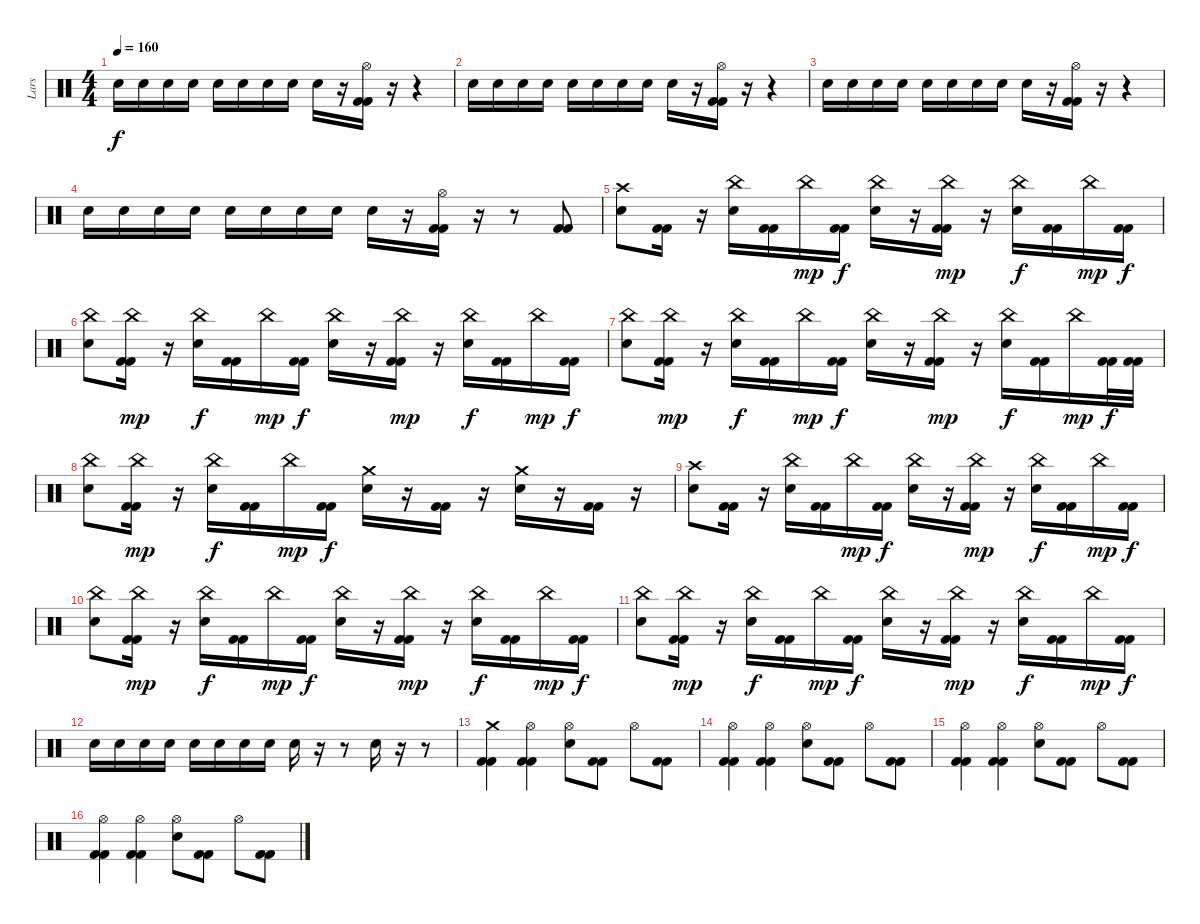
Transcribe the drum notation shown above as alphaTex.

\track ("Lars" "Lars") {instrument percussion}
\staff {score}
\articulation defaults
\ts (4 4)
\tempo 160
\clef neutral
\ks c "Electric Snare (hit)".16{dy f} "Electric Snare (hit)".16 "Electric Snare (hit)".16 "Electric Snare (hit)".16 "Electric Snare (hit)".16 "Electric Snare (hit)".16 "Electric Snare (hit)".16 "Electric Snare (hit)".16 "Electric Snare (hit)".16
r.16 ("Hi-Hat (open)" "Kick (hit) 2" "Kick (hit) 2").16 r.16 r.4 |
"Electric Snare (hit)".16 "Electric Snare (hit)".16 "Electric Snare (hit)".16 "Electric Snare (hit)".16 "Electric Snare (hit)".16 "Electric Snare (hit)".16 "Electric Snare (hit)".16 "Electric Snare (hit)".16 "Electric Snare (hit)".16 r.16 ("Hi-Hat (open)" "Kick (hit) 2" "Kick (hit) 2").16 r.16 r.4 |
"Electric Snare (hit)".16 "Electric Snare (hit)".16 "Electric Snare (hit)".16 "Electric Snare (hit)".16 "Electric Snare (hit)".16 "Electric Snare (hit)".16 "Electric Snare (hit)".16 "Electric Snare (hit)".16 "Electric Snare (hit)".16 r.16 ("Hi-Hat (open)" "Kick (hit) 2" "Kick (hit) 2").16 r.16 r.4 |
"Electric Snare (hit)".16 "Electric Snare (hit)".16 "Electric Snare (hit)".16 "Electric Snare (hit)".16 "Electric Snare (hit)".16 "Electric Snare (hit)".16 "Electric Snare (hit)".16 "Electric Snare (hit)".16 "Electric Snare (hit)".16 r.16 ("Hi-Hat (open)" "Kick (hit) 2" "Kick (hit) 2").16 r.16 r.8 ("Kick (hit) 2" "Kick (hit) 2").8 |
("Crash high (hit)" "Electric Snare (hit)").8 ("Kick (hit) 2" "Kick (hit) 2").16 r.16 ("China (hit)" "Electric Snare (hit)").16 ("Kick (hit) 2" "Kick (hit) 2").16 "China (hit)".16{dy mp} ("Kick (hit) 2" "Kick (hit) 2").16{dy f} ("China (hit)" "Electric Snare (hit)").16 r.16 ("China (hit)" "Kick (hit) 2" "Kick (hit) 2").16{dy mp} r.16 ("China (hit)" "Electric Snare (hit)").16{dy f} ("Kick (hit) 2" "Kick (hit) 2").16 "China (hit)".16{dy mp} ("Kick (hit) 2" "Kick (hit) 2").16{dy f} |
("China (hit)" "Electric Snare (hit)").8 ("China (hit)" "Kick (hit) 2" "Kick (hit) 2").16{dy mp} r.16 ("China (hit)" "Electric Snare (hit)").16{dy f} ("Kick (hit) 2" "Kick (hit) 2").16 "China (hit)".16{dy mp} ("Kick (hit) 2" "Kick (hit) 2").16{dy f} ("China (hit)" "Electric Snare (hit)").16 r.16 ("China (hit)" "Kick (hit) 2" "Kick (hit) 2").16{dy mp} r.16 ("China (hit)" "Electric Snare (hit)").16{dy f} ("Kick (hit) 2" "Kick (hit) 2").16 "China (hit)".16{dy mp} ("Kick (hit) 2" "Kick (hit) 2").16{dy f} |
("China (hit)" "Electric Snare (hit)").8 ("China (hit)" "Kick (hit) 2" "Kick (hit) 2").16{dy mp} r.16 ("China (hit)" "Electric Snare (hit)").16{dy f} ("Kick (hit) 2" "Kick (hit) 2").16 "China (hit)".16{dy mp} ("Kick (hit) 2" "Kick (hit) 2").16{dy f} ("China (hit)" "Electric Snare (hit)").16 r.16 ("China (hit)" "Kick (hit) 2" "Kick (hit) 2").16{dy mp} r.16 ("China (hit)" "Electric Snare (hit)").16{dy f} ("Kick (hit) 2" "Kick (hit) 2").16 "China (hit)".16{dy mp} ("Kick (hit) 2" "Kick (hit) 2").32{dy f} ("Kick (hit) 2" "Kick (hit) 2").32 |
("China (hit)" "Electric Snare (hit)").8 ("China (hit)" "Kick (hit) 2" "Kick (hit) 2").16{dy mp} r.16 ("China (hit)" "Electric Snare (hit)").16{dy f} ("Kick (hit) 2" "Kick (hit) 2").16 "China (hit)".16{dy mp} ("Kick (hit) 2" "Kick (hit) 2").16{dy f} ("Crash medium (hit)" "Electric Snare (hit)").16 r.16 ("Kick (hit) 2" "Kick (hit) 2").16 r.16 ("Crash medium (hit)" "Electric Snare (hit)").16 r.16 ("Kick (hit) 2" "Kick (hit) 2").16 r.16 |
("Crash high (hit)" "Electric Snare (hit)").8 ("Kick (hit) 2" "Kick (hit) 2").16 r.16 ("China (hit)" "Electric Snare (hit)").16 ("Kick (hit) 2" "Kick (hit) 2").16 "China (hit)".16{dy mp} ("Kick (hit) 2" "Kick (hit) 2").16{dy f} ("China (hit)" "Electric Snare (hit)").16 r.16 ("China (hit)" "Kick (hit) 2" "Kick (hit) 2").16{dy mp} r.16 ("China (hit)" "Electric Snare (hit)").16{dy f} ("Kick (hit) 2" "Kick (hit) 2").16 "China (hit)".16{dy mp} ("Kick (hit) 2" "Kick (hit) 2").16{dy f} |
("China (hit)" "Electric Snare (hit)").8 ("China (hit)" "Kick (hit) 2" "Kick (hit) 2").16{dy mp} r.16 ("China (hit)" "Electric Snare (hit)").16{dy f} ("Kick (hit) 2" "Kick (hit) 2").16 "China (hit)".16{dy mp} ("Kick (hit) 2" "Kick (hit) 2").16{dy f} ("China (hit)" "Electric Snare (hit)").16 r.16 ("China (hit)" "Kick (hit) 2" "Kick (hit) 2").16{dy mp} r.16 ("China (hit)" "Electric Snare (hit)").16{dy f} ("Kick (hit) 2" "Kick (hit) 2").16 "China (hit)".16{dy mp} ("Kick (hit) 2" "Kick (hit) 2").16{dy f} |
("China (hit)" "Electric Snare (hit)").8 ("China (hit)" "Kick (hit) 2" "Kick (hit) 2").16{dy mp} r.16 ("China (hit)" "Electric Snare (hit)").16{dy f} ("Kick (hit) 2" "Kick (hit) 2").16 "China (hit)".16{dy mp} ("Kick (hit) 2" "Kick (hit) 2").16{dy f} ("China (hit)" "Electric Snare (hit)").16 r.16 ("China (hit)" "Kick (hit) 2" "Kick (hit) 2").16{dy mp} r.16 ("China (hit)" "Electric Snare (hit)").16{dy f} ("Kick (hit) 2" "Kick (hit) 2").16 "China (hit)".16{dy mp} ("Kick (hit) 2" "Kick (hit) 2").16{dy f} |
"Electric Snare (hit)".16 "Electric Snare (hit)".16 "Electric Snare (hit)".16 "Electric Snare (hit)".16 "Electric Snare (hit)".16 "Electric Snare (hit)".16 "Electric Snare (hit)".16 "Electric Snare (hit)".16 "Electric Snare (hit)".16 r.16 r.8 "Electric Snare (hit)".16 r.16 r.8 |
("Crash medium (hit)" "Kick (hit) 2" "Kick (hit) 2").4 ("Hi-Hat (open)" "Kick (hit) 2" "Kick (hit) 2").4 ("Hi-Hat (open)" "Electric Snare (hit)").8 ("Kick (hit) 2" "Kick (hit) 2").8 "Hi-Hat (open)".8 ("Kick (hit) 2" "Kick (hit) 2").8 |
("Hi-Hat (open)" "Kick (hit) 2" "Kick (hit) 2").4 ("Hi-Hat (open)" "Kick (hit) 2" "Kick (hit) 2").4 ("Hi-Hat (open)" "Electric Snare (hit)").8 ("Kick (hit) 2" "Kick (hit) 2").8 "Hi-Hat (open)".8 ("Kick (hit) 2" "Kick (hit) 2").8 |
("Hi-Hat (open)" "Kick (hit) 2" "Kick (hit) 2").4 ("Hi-Hat (open)" "Kick (hit) 2" "Kick (hit) 2").4 ("Hi-Hat (open)" "Electric Snare (hit)").8 ("Kick (hit) 2" "Kick (hit) 2").8 "Hi-Hat (open)".8 ("Kick (hit) 2" "Kick (hit) 2").8 |
("Hi-Hat (open)" "Kick (hit) 2" "Kick (hit) 2").4 ("Hi-Hat (open)" "Kick (hit) 2" "Kick (hit) 2").4 ("Hi-Hat (open)" "Electric Snare (hit)").8 ("Kick (hit) 2" "Kick (hit) 2").8 "Hi-Hat (open)".8 ("Kick (hit) 2" "Kick (hit) 2").8
